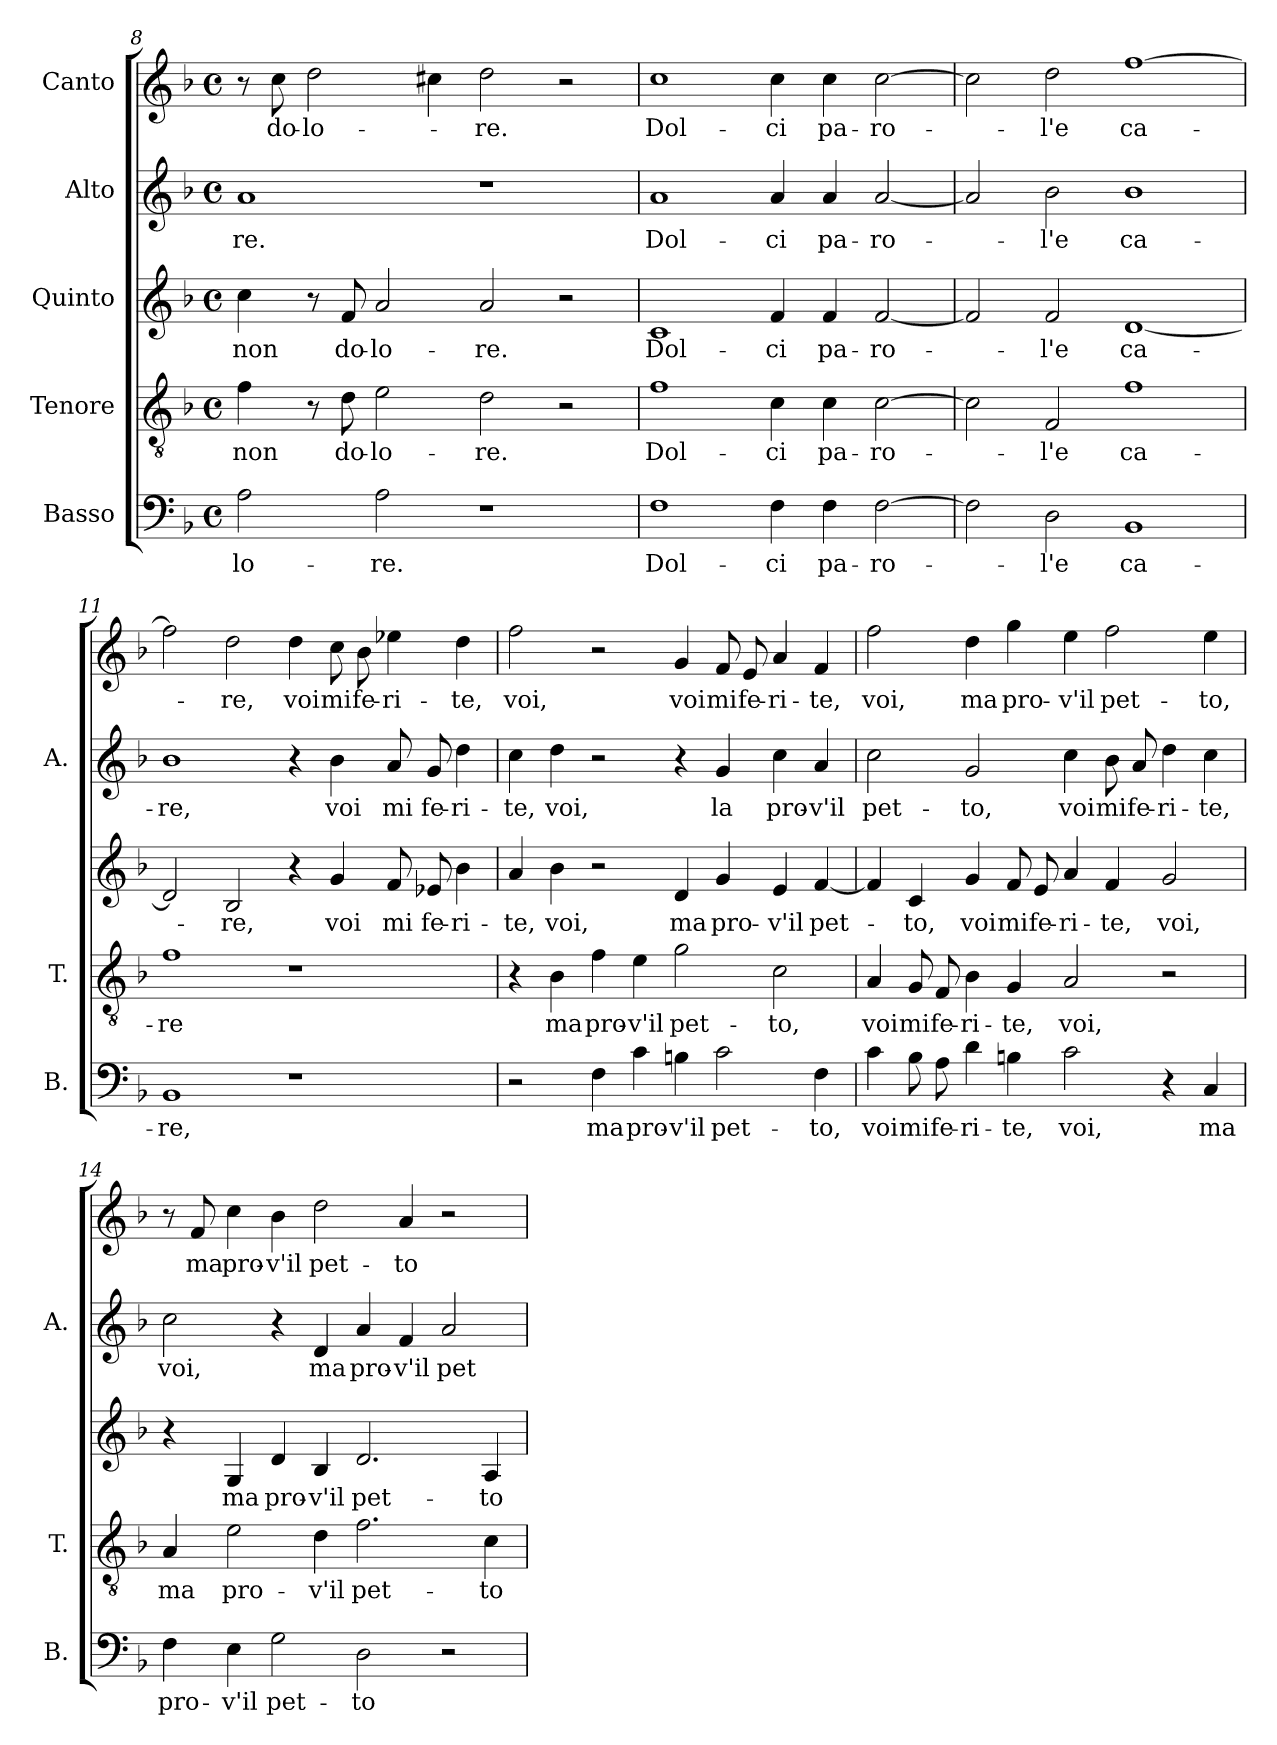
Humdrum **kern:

**kern	**text	**kern	**text	**kern	**text	**kern	**text	**kern	**text
*part5	*part5	*part4	*part4	*part3	*part3	*part2	*part2	*part1	*part1
*staff5	*staff5	*staff4	*staff4	*staff3	*staff3	*staff2	*staff2	*staff1	*staff1
*I"Basso	*	*I"Tenore	*	*I"Quinto	*	*I"Alto	*	*I"Canto	*
*I'B.	*	*I'T.	*	*	*	*I'A.	*	*	*
*clefF4	*	*clefGv2	*	*clefG2	*	*clefG2	*	*clefG2	*
*k[b-]	*	*k[b-]	*	*k[b-]	*	*k[b-]	*	*k[b-]	*
*F:	*	*F:	*	*F:	*	*F:	*	*F:	*
*M4/4	*	*M4/4	*	*M4/4	*	*M4/4	*	*M4/4	*
*met(c)	*	*met(c)	*	*met(c)	*	*met(c)	*	*met(c)	*
=8	=8	=8	=8	=8	=8	=8	=8	=8	=8
2A\	-lo-	4f\	non	4cc\	non	1a/	-re.	8r	.
.	.	.	.	.	.	.	.	8cc\	do-
.	.	8r	.	8r	.	.	.	2dd\	-lo-
.	.	8d\	do-	8f/	do-	.	.	.	.
2A\	-re.	2e\	-lo-	2a/	-lo-	.	.	.	.
.	.	.	.	.	.	.	.	4cc#X\	.
1r	.	2d\	-re.	2a/	-re.	1r	.	2dd\	-re.
.	.	2r	.	2r	.	.	.	2r	.
=9	=9	=9	=9	=9	=9	=9	=9	=9	=9
1F\	Dol-	1f\	Dol-	1c/	Dol-	1a/	Dol-	1cc\	Dol-
4F\	-ci	4c\	-ci	4f/	-ci	4a/	-ci	4cc\	-ci
4F\	pa-	4c\	pa-	4f/	pa-	4a/	pa-	4cc\	pa-
[2F\	-ro-	[2c\	-ro-	[2f/	-ro-	[2a/	-ro-	[2cc\	-ro-
=10	=10	=10	=10	=10	=10	=10	=10	=10	=10
2F\]	.	2c\]	.	2f/]	.	2a/]	.	2cc\]	.
2D\	-l'e	2F/	-l'e	2f/	-l'e	2b-\	-l'e	2dd\	-l'e
1BB-/	ca-	1f\	ca-	[1d/	ca-	1b-\	ca-	[1ff\	ca-
=11	=11	=11	=11	=11	=11	=11	=11	=11	=11
1BB-/	-re,	1f\	-re	2d/]	.	1b-\	-re,	2ff\]	.
.	.	.	.	2B-/	-re,	.	.	2dd\	-re,
1r	.	1r	.	4r	.	4r	.	4dd\	voi
.	.	.	.	4g/	voi	4b-\	voi	8cc\	mi
.	.	.	.	.	.	.	.	8b-\	fe-
.	.	.	.	8f/	mi	8a/	mi	4ee-X\	-ri-
.	.	.	.	8e-X/	fe-	8g/	fe-	.	.
.	.	.	.	4b-\	-ri-	4dd\	-ri-	4dd\	-te,
=12	=12	=12	=12	=12	=12	=12	=12	=12	=12
2r	.	4r	.	4a/	-te,	4cc\	-te,	2ff\	voi,
.	.	4B-\	ma	4b-\	voi,	4dd\	voi,	.	.
4F\	ma	4f\	pro-	2r	.	2r	.	2r	.
4c\	pro-	4e\	-v'il	.	.	.	.	.	.
4Bn\	-v'il	2g\	pet-	4d/	ma	4r	.	4g/	voi
2c\	pet-	.	.	4g/	pro-	4g/	la	8f/	mi
.	.	.	.	.	.	.	.	8e/	fe-
.	.	2c\	-to,	4e/	-v'il	4cc\	pro-	4a/	-ri-
4F\	-to,	.	.	[4f/	pet-	4a/	-v'il	4f/	-te,
=13	=13	=13	=13	=13	=13	=13	=13	=13	=13
4c\	voi	4A/	voi	4f/]	.	2cc\	pet-	2ff\	voi,
8B-\	mi	8G/	mi	4c/	-to,	.	.	.	.
8A\	fe-	8F/	fe-	.	.	.	.	.	.
4d\	-ri-	4B-\	-ri-	4g/	voi	2g/	-to,	4dd\	ma
4Bn\	-te,	4G/	-te,	8f/	mi	.	.	4gg\	pro-
.	.	.	.	8e/	fe-	.	.	.	.
2c\	voi,	2A/	voi,	4a/	-ri-	4cc\	voi	4ee\	-v'il
.	.	.	.	4f/	-te,	8b-\	mi	2ff\	pet-
.	.	.	.	.	.	8a/	fe-	.	.
4r	.	2r	.	2g/	voi,	4dd\	-ri-	.	.
4C/	ma	.	.	.	.	4cc\	-te,	4ee\	-to,
=14	=14	=14	=14	=14	=14	=14	=14	=14	=14
4F\	pro-	4A/	ma	4r	.	2cc\	voi,	8r	.
.	.	.	.	.	.	.	.	8f/	ma
4E\	-v'il	2e\	pro-	4G/	ma	.	.	4cc\	pro-
2G\	pet-	.	.	4d/	pro-	4r	.	4b-\	-v'il
.	.	4d\	-v'il	4B-/	-v'il	4d/	ma	2dd\	pet-
2D\	-to	2.f\	pet-	2.d/	pet-	4a/	pro-	.	.
.	.	.	.	.	.	4f/	-v'il	4a/	-to
2r	.	.	.	.	.	2a/	pet-	2r	.
.	.	4c\	-to	4A/	-to	.	.	.	.
=	=	=	=	=	=	=	=	=	=
*-	*-	*-	*-	*-	*-	*-	*-	*-	*-
